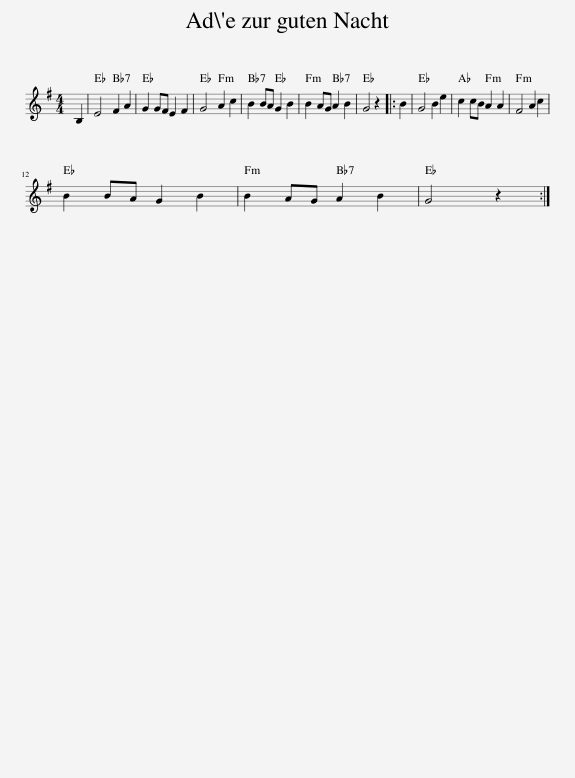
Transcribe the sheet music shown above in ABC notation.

X:1
L:1/8
M:4/4
I:linebreak $
K:Emin
V:1 treble
V:1
 B,2 | E4 F2 A2 | G2 GF E2 F2 | G4 A2 c2 | B2 BA G2 B2 | %5
 B2 AG A2 B2 | G4 z2 |: B2 | G4 B2 e2 | c2 cB A2 A2 | %10
 F4 A2 c2 |$ B2 BA G2 B2 | B2 AG A2 B2 | G4 z2 :| %14
